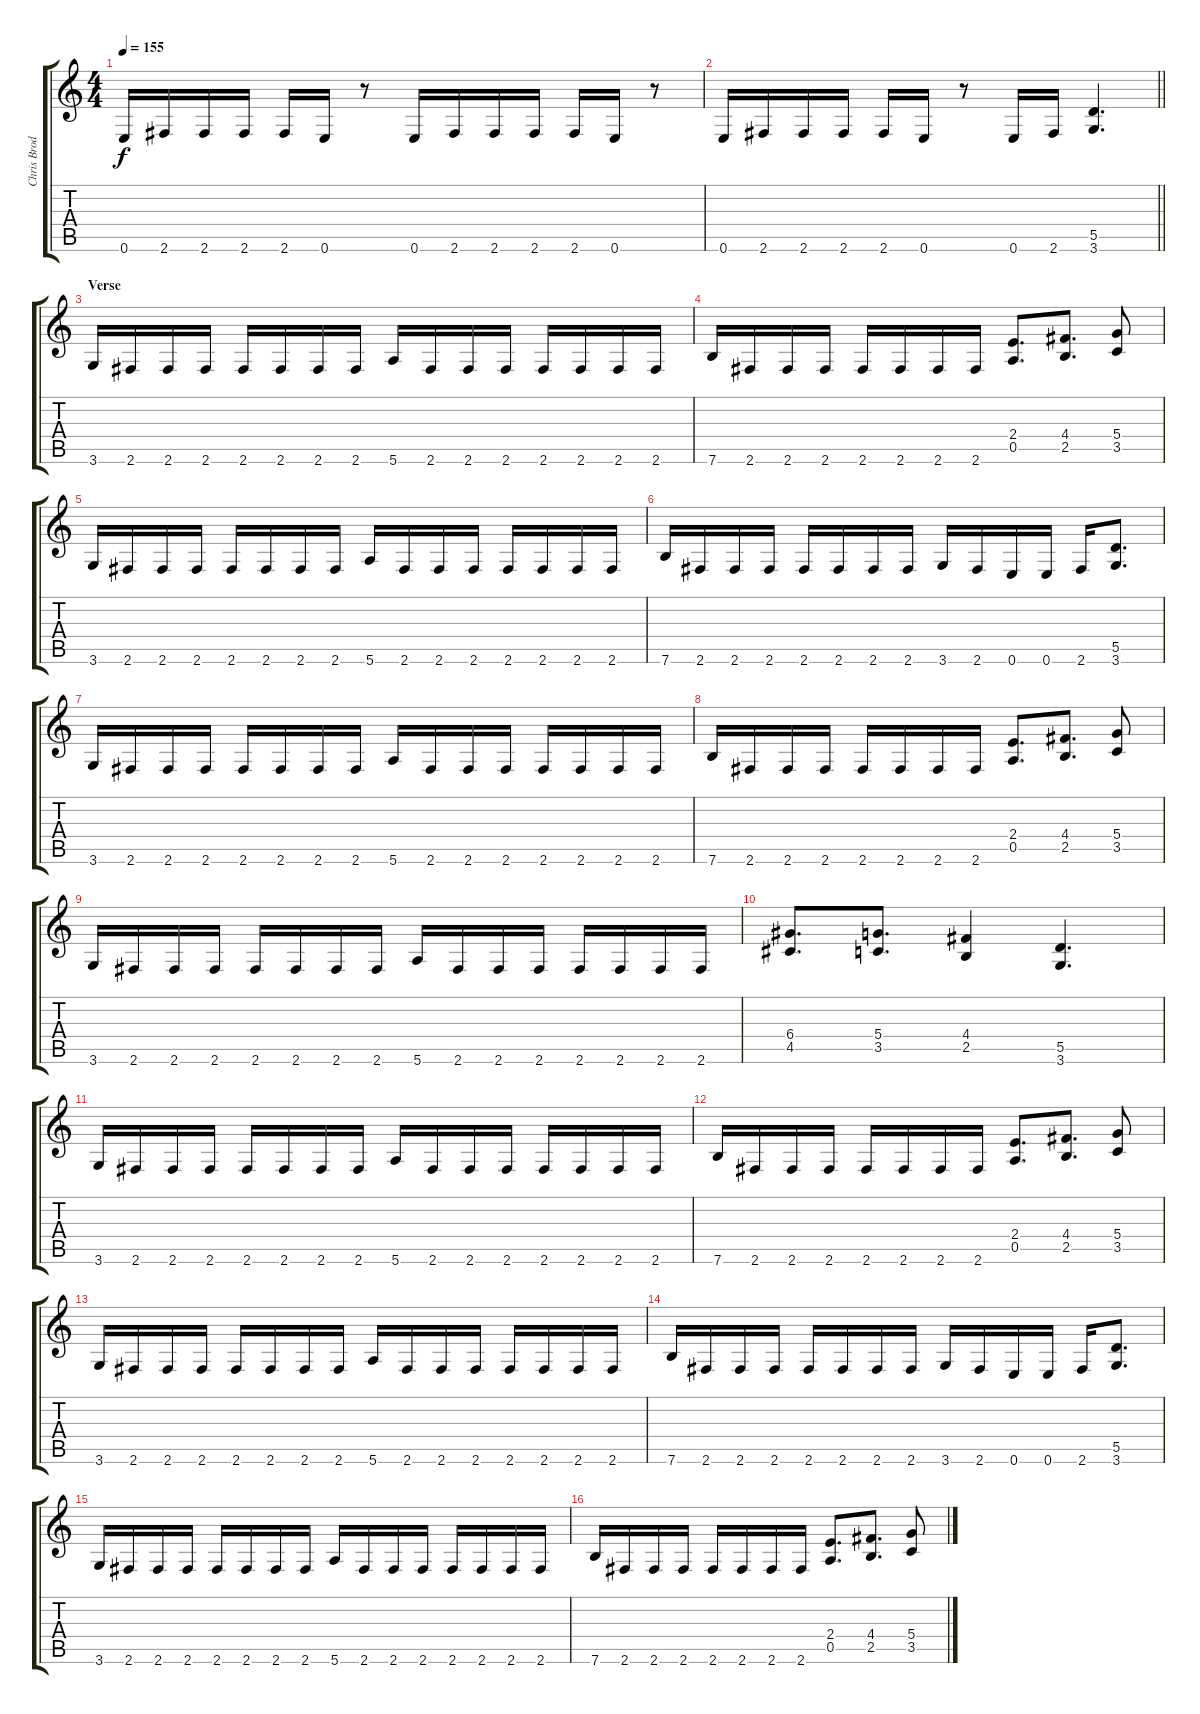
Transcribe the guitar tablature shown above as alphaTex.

\track ("Chris Broderick" "Chris Brod") {instrument distortionguitar}
\staff {score tabs}
\tuning (E4 B3 G3 D3 A2 E2) {hide}
\ts (4 4)
\tempo 155
\clef g2
\ks c
0.6.16{dy f} 2.6.16 2.6.16 2.6.16 2.6.16 0.6.16 r.8 0.6.16 2.6.16 2.6.16 2.6.16 2.6.16 0.6.16 r.8 |
\barLineRight lightlight
0.6.16 2.6.16 2.6.16 2.6.16 2.6.16 0.6.16 r.8 0.6.16 2.6.16 (5.5 3.6).4{d} |
\section ("" "Verse")
3.6.16 2.6.16 2.6.16 2.6.16 2.6.16 2.6.16 2.6.16 2.6.16 5.6.16 2.6.16 2.6.16 2.6.16 2.6.16 2.6.16 2.6.16 2.6.16 |
7.6.16 2.6.16 2.6.16 2.6.16 2.6.16 2.6.16 2.6.16 2.6.16 (2.4 0.5).8{d} (4.4 2.5).8{d} (5.4 3.5).8 |
3.6.16 2.6.16 2.6.16 2.6.16 2.6.16 2.6.16 2.6.16 2.6.16 5.6.16 2.6.16 2.6.16 2.6.16 2.6.16 2.6.16 2.6.16 2.6.16 |
7.6.16 2.6.16 2.6.16 2.6.16 2.6.16 2.6.16 2.6.16 2.6.16 3.6.16 2.6.16 0.6.16 0.6.16 2.6.16 (5.5 3.6).8{d} |
3.6.16 2.6.16 2.6.16 2.6.16 2.6.16 2.6.16 2.6.16 2.6.16 5.6.16 2.6.16 2.6.16 2.6.16 2.6.16 2.6.16 2.6.16 2.6.16 |
7.6.16 2.6.16 2.6.16 2.6.16 2.6.16 2.6.16 2.6.16 2.6.16 (2.4 0.5).8{d} (4.4 2.5).8{d} (5.4 3.5).8 |
3.6.16 2.6.16 2.6.16 2.6.16 2.6.16 2.6.16 2.6.16 2.6.16 5.6.16 2.6.16 2.6.16 2.6.16 2.6.16 2.6.16 2.6.16 2.6.16 |
(6.4 4.5).8{d} (5.4 3.5).8{d} (4.4 2.5).4 (5.5 3.6).4{d} |
3.6.16 2.6.16 2.6.16 2.6.16 2.6.16 2.6.16 2.6.16 2.6.16 5.6.16 2.6.16 2.6.16 2.6.16 2.6.16 2.6.16 2.6.16 2.6.16 |
7.6.16 2.6.16 2.6.16 2.6.16 2.6.16 2.6.16 2.6.16 2.6.16 (2.4 0.5).8{d} (4.4 2.5).8{d} (5.4 3.5).8 |
3.6.16 2.6.16 2.6.16 2.6.16 2.6.16 2.6.16 2.6.16 2.6.16 5.6.16 2.6.16 2.6.16 2.6.16 2.6.16 2.6.16 2.6.16 2.6.16 |
7.6.16 2.6.16 2.6.16 2.6.16 2.6.16 2.6.16 2.6.16 2.6.16 3.6.16 2.6.16 0.6.16 0.6.16 2.6.16 (5.5 3.6).8{d} |
3.6.16 2.6.16 2.6.16 2.6.16 2.6.16 2.6.16 2.6.16 2.6.16 5.6.16 2.6.16 2.6.16 2.6.16 2.6.16 2.6.16 2.6.16 2.6.16 |
7.6.16 2.6.16 2.6.16 2.6.16 2.6.16 2.6.16 2.6.16 2.6.16 (2.4 0.5).8{d} (4.4 2.5).8{d} (5.4 3.5).8
